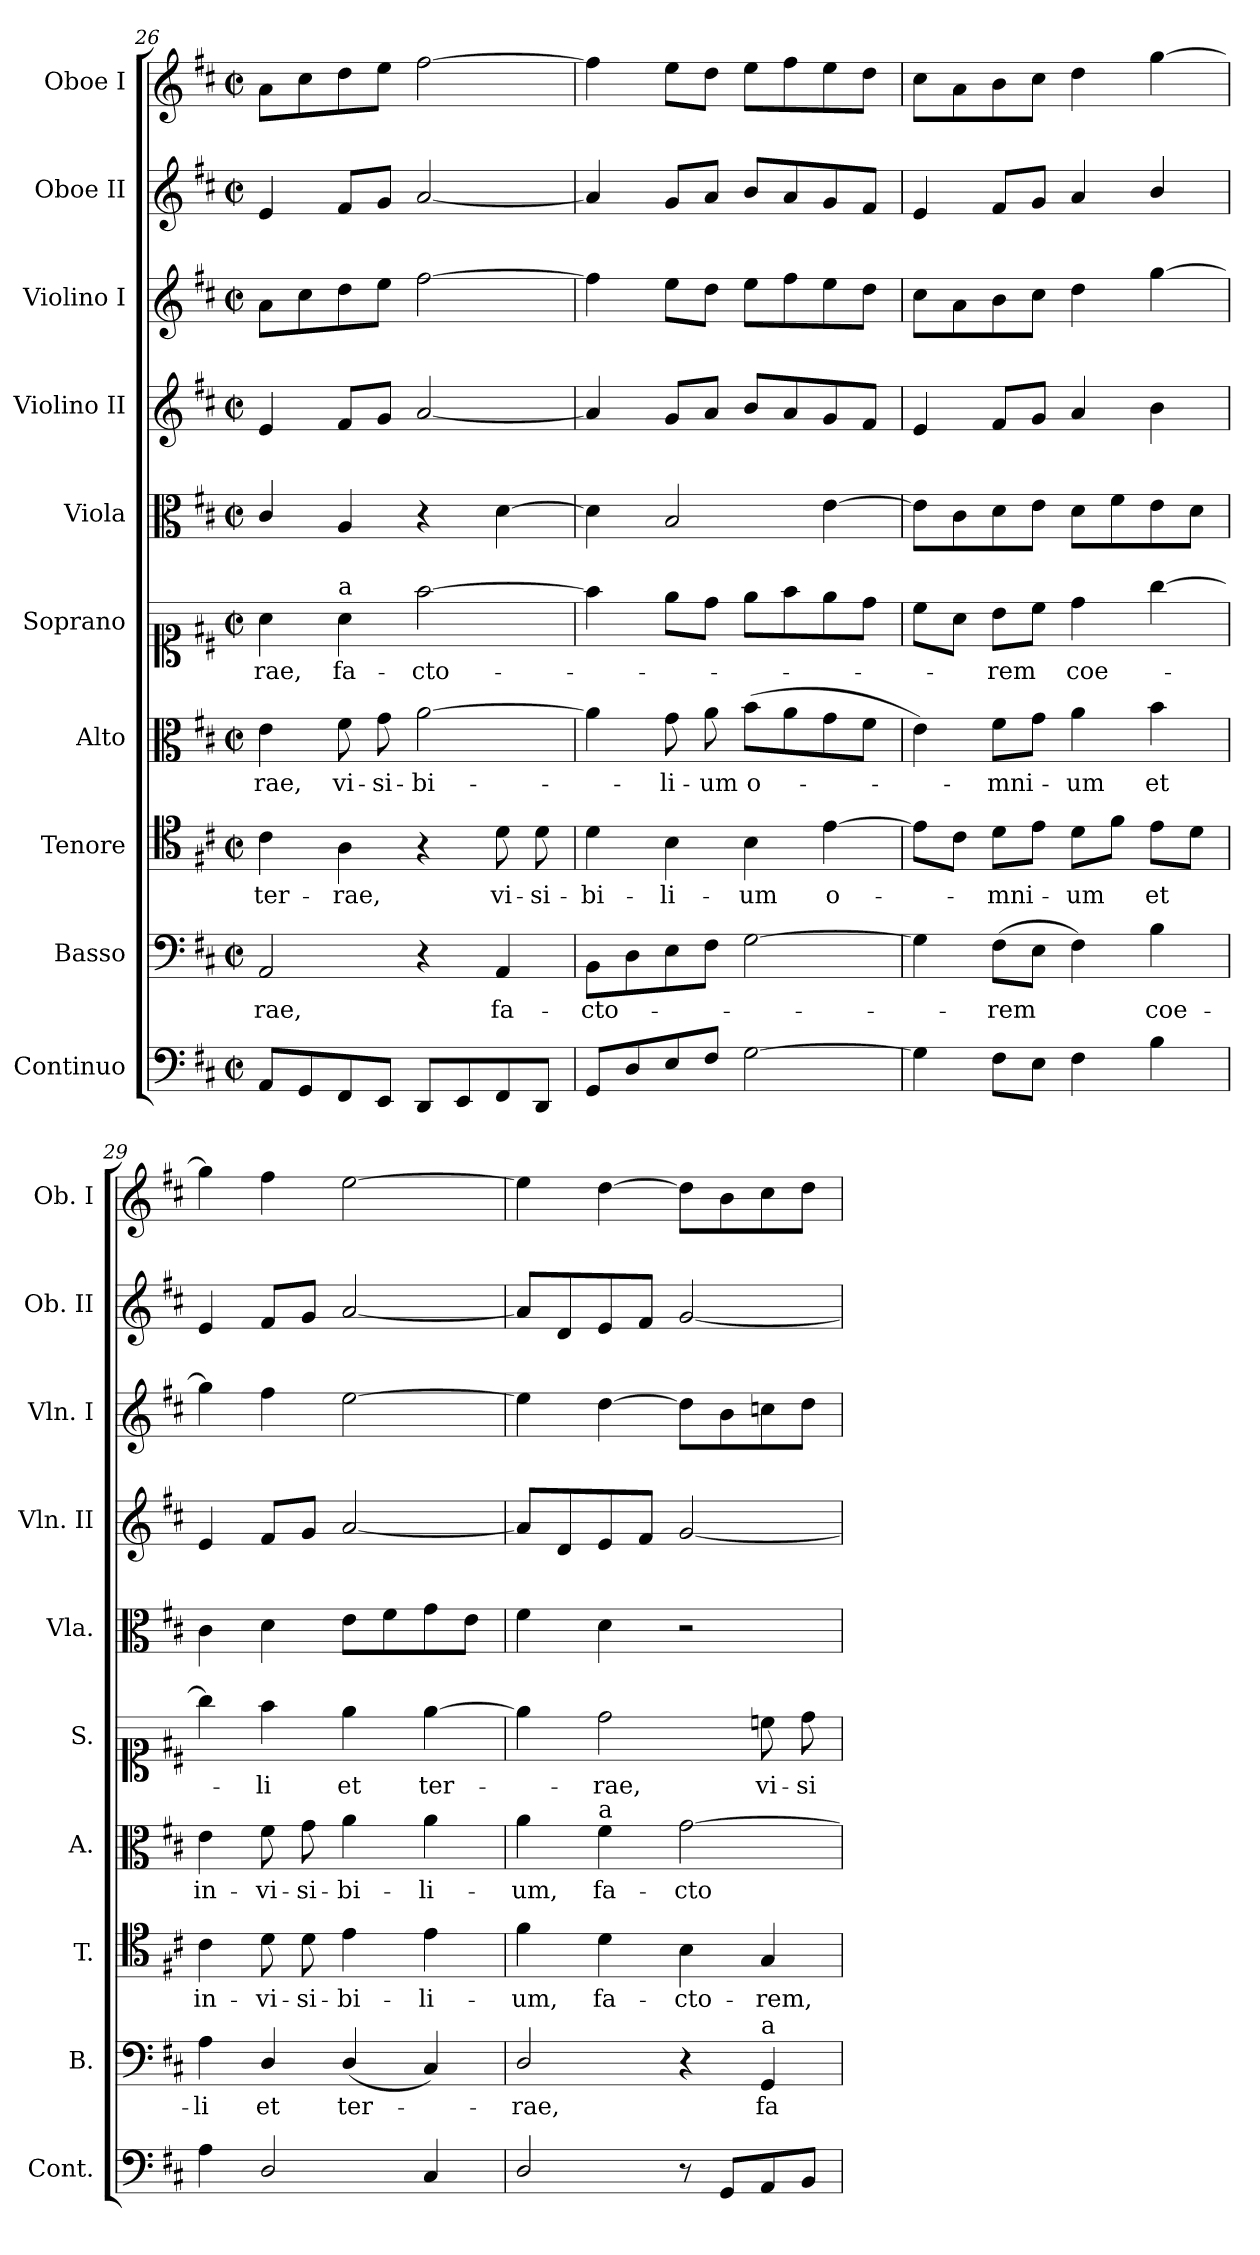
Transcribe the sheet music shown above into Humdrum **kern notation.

**kern	**kern	**text	**kern	**text	**kern	**text	**kern	**text	**kern	**kern	**kern	**kern	**kern
*part10	*part9	*part9	*part8	*part8	*part7	*part7	*part6	*part6	*part5	*part4	*part3	*part2	*part1
*staff10	*staff9	*staff9	*staff8	*staff8	*staff7	*staff7	*staff6	*staff6	*staff5	*staff4	*staff3	*staff2	*staff1
*I"Continuo	*I"Basso	*	*I"Tenore	*	*I"Alto	*	*I"Soprano	*	*I"Viola	*I"Violino II	*I"Violino I	*I"Oboe II	*I"Oboe I
*I'Cont.	*I'B.	*	*I'T.	*	*I'A.	*	*I'S.	*	*I'Vla.	*I'Vln. II	*I'Vln. I	*I'Ob. II	*I'Ob. I
*clefF4	*clefF4	*	*clefC4	*	*clefC3	*	*clefC1	*	*clefC3	*clefG2	*clefG2	*clefG2	*clefG2
*k[f#c#]	*k[f#c#]	*	*k[f#c#]	*	*k[f#c#]	*	*k[f#c#]	*	*k[f#c#]	*k[f#c#]	*k[f#c#]	*k[f#c#]	*k[f#c#]
*M2/2	*M2/2	*	*M2/2	*	*M2/2	*	*M2/2	*	*M2/2	*M2/2	*M2/2	*M2/2	*M2/2
*met(c|)	*met(c|)	*	*met(c|)	*	*met(c|)	*	*met(c|)	*	*met(c|)	*met(c|)	*met(c|)	*met(c|)	*met(c|)
=26	=26	=26	=26	=26	=26	=26	=26	=26	=26	=26	=26	=26	=26
8AA/L	2AA/	-rae,	4c#\	ter-	4e\	-rae,	4a\	-rae,	4c#/	4e/	8a\L	4e/	8a\L
8GG/	.	.	.	.	.	.	.	.	.	.	8cc#\	.	8cc#\
!	!	!	!	!	!	!	!LO:TX:a:t=a	!	!	!	!	!	!
8FF#/	.	.	4A\	-rae,	8f#\	vi-	4a\	fa-	4A/	8f#/L	8dd\	8f#/L	8dd\
8EE/J	.	.	.	.	8g\	-si-	.	.	.	8g/J	8ee\J	8g/J	8ee\J
8DD/L	4r	.	4r	.	[2a\	-bi-	[2ff#\	-cto-	4r	[2a/	[2ff#\	[2a/	[2ff#\
8EE/	.	.	.	.	.	.	.	.	.	.	.	.	.
8FF#/	4AA/	fa-	8d\	vi-	.	.	.	.	[4d\	.	.	.	.
8DD/J	.	.	8d\	-si-	.	.	.	.	.	.	.	.	.
=27	=27	=27	=27	=27	=27	=27	=27	=27	=27	=27	=27	=27	=27
8GG/L	8BB\L	-cto-	4d\	-bi-	4a\]	.	4ff#\]	.	4d\]	4a/]	4ff#\]	4a/]	4ff#\]
8D/	8D\	.	.	.	.	.	.	.	.	.	.	.	.
8E/	8E\	.	4B\	-li-	8g\	-li-	8ee\L	.	2B/	8g/L	8ee\L	8g/L	8ee\L
8F#/J	8F#\J	.	.	.	8a\	-um	8dd\J	.	.	8a/J	8dd\J	8a/J	8dd\J
[2G\	[2G\	.	4B\	-um	(8b\L	o-	8ee\L	.	.	8b/L	8ee\L	8b/L	8ee\L
.	.	.	.	.	8a\	.	8ff#\	.	.	8a/	8ff#\	8a/	8ff#\
.	.	.	[4e\	o-	8g\	.	8ee\	.	[4e\	8g/	8ee\	8g/	8ee\
.	.	.	.	.	8f#\J	.	8dd\J	.	.	8f#/J	8dd\J	8f#/J	8dd\J
=28	=28	=28	=28	=28	=28	=28	=28	=28	=28	=28	=28	=28	=28
4G\]	4G\]	.	8e\L]	.	4e\)	.	8cc#\L	.	8e\L]	4e/	8cc#\L	4e/	8cc#\L
.	.	.	8c#\J	.	.	.	8a\J	.	8c#\	.	8a\	.	8a\
8F#\L	(8F#\L	-rem	8d\L	-mni-	8f#\L	-mni-	8b\L	-rem	8d\	8f#/L	8b\	8f#/L	8b\
8E\J	8E\J	.	8e\J	.	8g\J	.	8cc#\J	.	8e\J	8g/J	8cc#\J	8g/J	8cc#\J
4F#\	4F#\)	.	8d\L	-um	4a\	-um	4dd\	coe-	8d\L	4a/	4dd\	4a/	4dd\
.	.	.	8f#\J	.	.	.	.	.	8f#\	.	.	.	.
4B\	4B\	coe-	8e\L	et	4b\	et	[4gg\	.	8e\	4b\	[4gg\	4b/	[4gg\
.	.	.	8d\J	.	.	.	.	.	8d\J	.	.	.	.
=29	=29	=29	=29	=29	=29	=29	=29	=29	=29	=29	=29	=29	=29
4A\	4A\	-li	4c#\	in-	4e\	in-	4gg\]	.	4c#\	4e/	4gg\]	4e/	4gg\]
2D/	4D/	et	8d\	-vi-	8f#\	-vi-	4ff#\	-li	4d\	8f#/L	4ff#\	8f#/L	4ff#\
.	.	.	8d\	-si-	8g\	-si-	.	.	.	8g/J	.	8g/J	.
.	(4D/	ter-	4e\	-bi-	4a\	-bi-	4ee\	et	8e\L	[2a/	[2ee\	[2a/	[2ee\
.	.	.	.	.	.	.	.	.	8f#\	.	.	.	.
4C#/	4C#/)	.	4e\	-li-	4a\	-li-	[4ee\	ter-	8g\	.	.	.	.
.	.	.	.	.	.	.	.	.	8e\J	.	.	.	.
=30	=30	=30	=30	=30	=30	=30	=30	=30	=30	=30	=30	=30	=30
2D/	2D/	-rae,	4f#\	-um,	4a\	-um,	4ee\]	.	4f#\	8a/L]	4ee\]	8a/L]	4ee\]
.	.	.	.	.	.	.	.	.	.	8d/	.	8d/	.
!	!	!	!	!	!LO:TX:a:t=a	!	!	!	!	!	!	!	!
.	.	.	4d\	fa-	4f#\	fa-	2dd\	-rae,	4d\	8e/	[4dd\	8e/	[4dd\
.	.	.	.	.	.	.	.	.	.	8f#/J	.	8f#/J	.
8r	4r	.	4B\	-cto-	[2g\	-cto-	.	.	2r	[2g/	8dd\L]	[2g/	8dd\L]
8GG/L	.	.	.	.	.	.	.	.	.	.	8b\	.	8b\
!	!LO:TX:a:t=a	!	!	!	!	!	!	!	!	!	!	!	!
8AA/	4GG/	fa-	4G/	-rem,	.	.	8ccn\	vi-	.	.	8ccn\	.	8cc#\
8BB/J	.	.	.	.	.	.	8dd\	-si-	.	.	8dd\J	.	8dd\J
=	=	=	=	=	=	=	=	=	=	=	=	=	=
*-	*-	*-	*-	*-	*-	*-	*-	*-	*-	*-	*-	*-	*-
